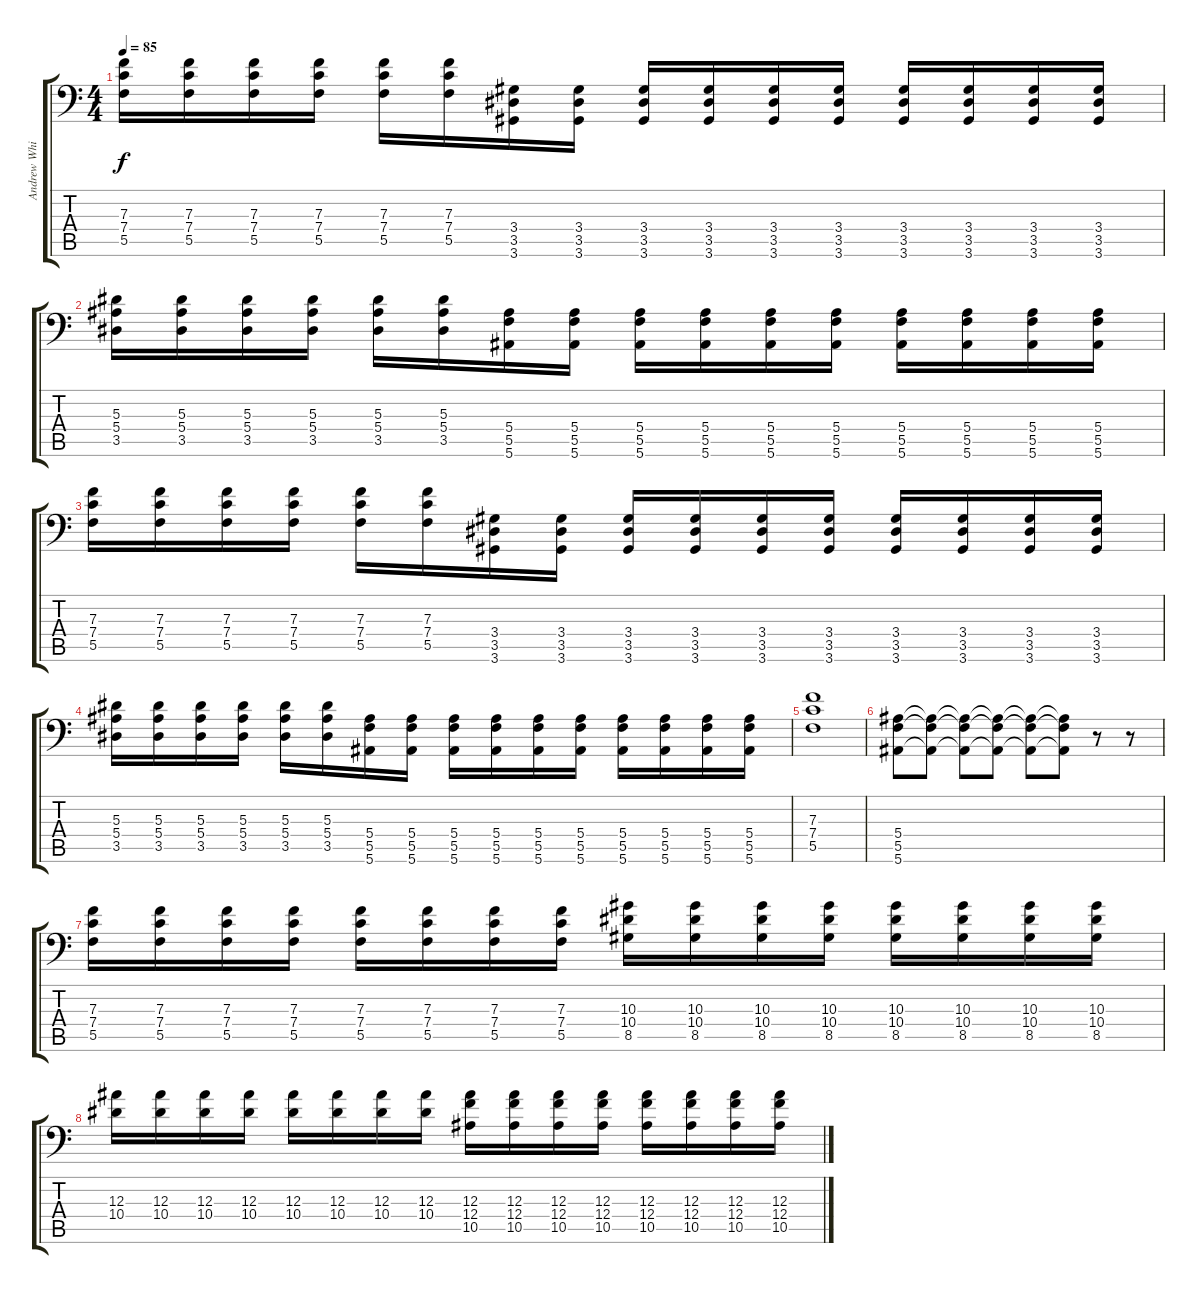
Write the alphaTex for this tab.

\track ("Andrew Whiting" "Andrew Whi") {instrument distortionguitar}
\staff {score tabs}
\tuning (G3 D3 Bb2 F2 C2 F1) {hide}
\ts (4 4)
\tempo 85
\clef f4
\ks c
(7.3 7.4 5.5).16{dy f} (7.3 7.4 5.5).16 (7.3 7.4 5.5).16 (7.3 7.4 5.5).16 (7.3 7.4 5.5).16 (7.3 7.4 5.5).16 (3.4 3.5 3.6).16 (3.4 3.5 3.6).16 (3.4 3.5 3.6).16 (3.4 3.5 3.6).16 (3.4 3.5 3.6).16 (3.4 3.5 3.6).16 (3.4 3.5 3.6).16 (3.4 3.5 3.6).16 (3.4 3.5 3.6).16 (3.4 3.5 3.6).16 |
(5.3 5.4 3.5).16 (5.3 5.4 3.5).16 (5.3 5.4 3.5).16 (5.3 5.4 3.5).16 (5.3 5.4 3.5).16 (5.3 5.4 3.5).16 (5.4 5.5 5.6).16 (5.4 5.5 5.6).16 (5.4 5.5 5.6).16 (5.4 5.5 5.6).16 (5.4 5.5 5.6).16 (5.4 5.5 5.6).16 (5.4 5.5 5.6).16 (5.4 5.5 5.6).16 (5.4 5.5 5.6).16 (5.4 5.5 5.6).16 |
(7.3 7.4 5.5).16 (7.3 7.4 5.5).16 (7.3 7.4 5.5).16 (7.3 7.4 5.5).16 (7.3 7.4 5.5).16 (7.3 7.4 5.5).16 (3.4 3.5 3.6).16 (3.4 3.5 3.6).16 (3.4 3.5 3.6).16 (3.4 3.5 3.6).16 (3.4 3.5 3.6).16 (3.4 3.5 3.6).16 (3.4 3.5 3.6).16 (3.4 3.5 3.6).16 (3.4 3.5 3.6).16 (3.4 3.5 3.6).16 |
(5.3 5.4 3.5).16 (5.3 5.4 3.5).16 (5.3 5.4 3.5).16 (5.3 5.4 3.5).16 (5.3 5.4 3.5).16 (5.3 5.4 3.5).16 (5.4 5.5 5.6).16 (5.4 5.5 5.6).16 (5.4 5.5 5.6).16 (5.4 5.5 5.6).16 (5.4 5.5 5.6).16 (5.4 5.5 5.6).16 (5.4 5.5 5.6).16 (5.4 5.5 5.6).16 (5.4 5.5 5.6).16 (5.4 5.5 5.6).16 |
(7.3 7.4 5.5).1 |
(5.4 5.5 5.6).8 (5.4{t} 5.5{t} 5.6{t}).8 (5.4{t} 5.5{t} 5.6{t}).8 (5.4{t} 5.5{t} 5.6{t}).8 (5.4{t} 5.5{t} 5.6{t}).8 (5.4{t} 5.5{t} 5.6{t}).8 r.8 r.8 |
(7.3 7.4 5.5).16 (7.3 7.4 5.5).16 (7.3 7.4 5.5).16 (7.3 7.4 5.5).16 (7.3 7.4 5.5).16 (7.3 7.4 5.5).16 (7.3 7.4 5.5).16 (7.3 7.4 5.5).16 (10.3 10.4 8.5).16 (10.3 10.4 8.5).16 (10.3 10.4 8.5).16 (10.3 10.4 8.5).16 (10.3 10.4 8.5).16 (10.3 10.4 8.5).16 (10.3 10.4 8.5).16 (10.3 10.4 8.5).16 |
(12.3 10.4).16 (12.3 10.4).16 (12.3 10.4).16 (12.3 10.4).16 (12.3 10.4).16 (12.3 10.4).16 (12.3 10.4).16 (12.3 10.4).16 (12.3 12.4 10.5).16 (12.3 12.4 10.5).16 (12.3 12.4 10.5).16 (12.3 12.4 10.5).16 (12.3 12.4 10.5).16 (12.3 12.4 10.5).16 (12.3 12.4 10.5).16 (12.3 12.4 10.5).16
